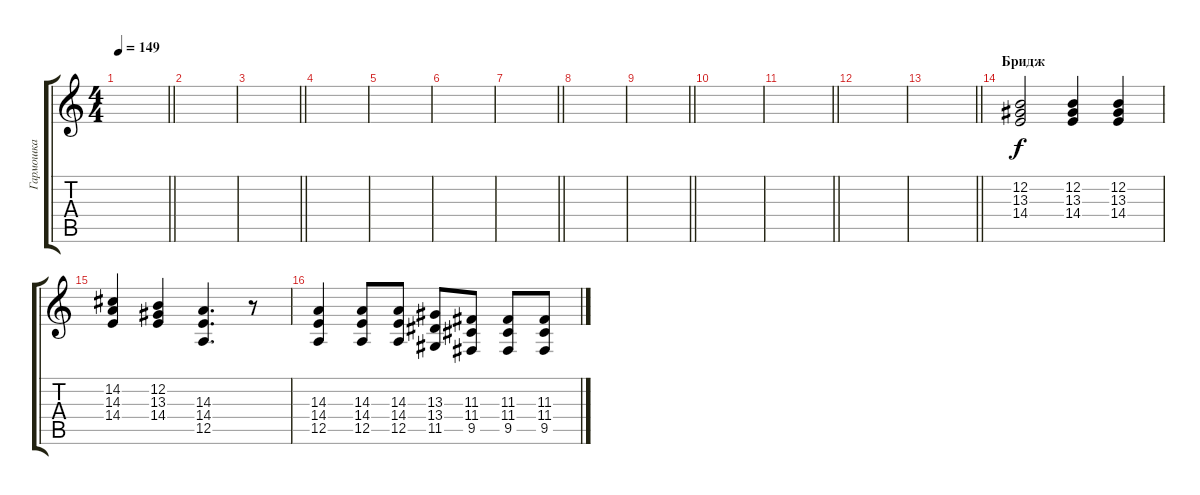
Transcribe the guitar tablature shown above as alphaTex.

\track ("Гармошка" "Гармошка") {instrument reedorgan}
\staff {score tabs}
\tuning (E4 B3 G3 D3 A2 E2) {hide}
\ts (4 4)
\tempo 149
\clef g2
\barLineRight lightlight
\ks c
|
|
\barLineRight lightlight
|
|
|
|
\barLineRight lightlight
|
|
\barLineRight lightlight
|
|
\barLineRight lightlight
|
|
\barLineRight lightlight
|
\section ("" "Бридж")
(12.2 13.3 14.4).2 (12.2 13.3 14.4).4 (12.2 13.3 14.4).4 |
(14.2 14.3 14.4).4 (12.2 13.3 14.4).4 (14.3 14.4 12.5).4{d} r.8 |
(14.3 14.4 12.5).4 (14.3 14.4 12.5).8 (14.3 14.4 12.5).8 (13.3 13.4 11.5).8 (11.3 11.4 9.5).8 (11.3 11.4 9.5).8 (11.3 11.4 9.5).8
